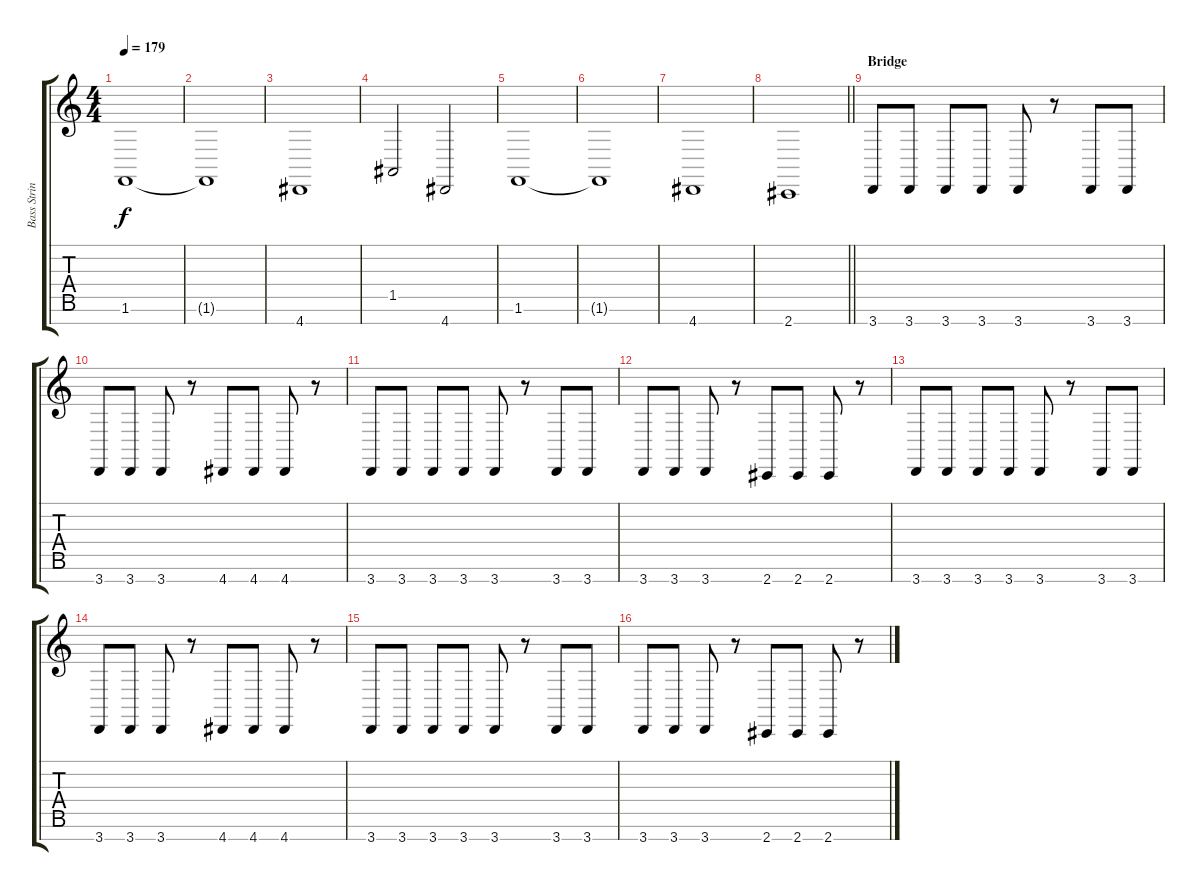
\track ("Bass Strings" "Bass Strin") {instrument stringensemble1}
\staff {score tabs}
\tuning (E4 B3 G3 D3 A2 E2 B1) {hide}
\ts (4 4)
\tempo 179
\clef g2
\ks c
1.6.1{dy f} |
1.6{t}.1 |
4.7.1 |
1.5.2 4.7.2 |
1.6.1 |
1.6{t}.1 |
4.7.1 |
\barLineRight lightlight
2.7.1 |
\section ("" "Bridge")
3.7.8{volume 13 instrument stringensemble1} 3.7.8 3.7.8 3.7.8 3.7.8 r.8 3.7.8 3.7.8 |
3.7.8 3.7.8 3.7.8 r.8 4.7.8 4.7.8 4.7.8 r.8 |
3.7.8 3.7.8 3.7.8 3.7.8 3.7.8 r.8 3.7.8 3.7.8 |
3.7.8 3.7.8 3.7.8 r.8 2.7.8 2.7.8 2.7.8 r.8 |
3.7.8 3.7.8 3.7.8 3.7.8 3.7.8 r.8 3.7.8 3.7.8 |
3.7.8 3.7.8 3.7.8 r.8 4.7.8 4.7.8 4.7.8 r.8 |
3.7.8 3.7.8 3.7.8 3.7.8 3.7.8 r.8 3.7.8 3.7.8 |
3.7.8 3.7.8 3.7.8 r.8 2.7.8 2.7.8 2.7.8 r.8
